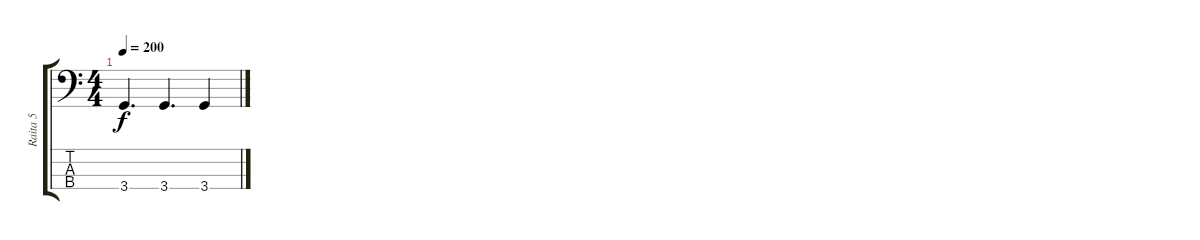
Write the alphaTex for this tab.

\track ("Raita 5" "Raita 5") {instrument electricbassfinger}
\staff {score tabs}
\tuning (G2 D2 A1 E1) {hide}
\ts (4 4)
\tempo 200
\clef f4
\ks c
3.4.4{d dy f} 3.4.4{d} 3.4.4
